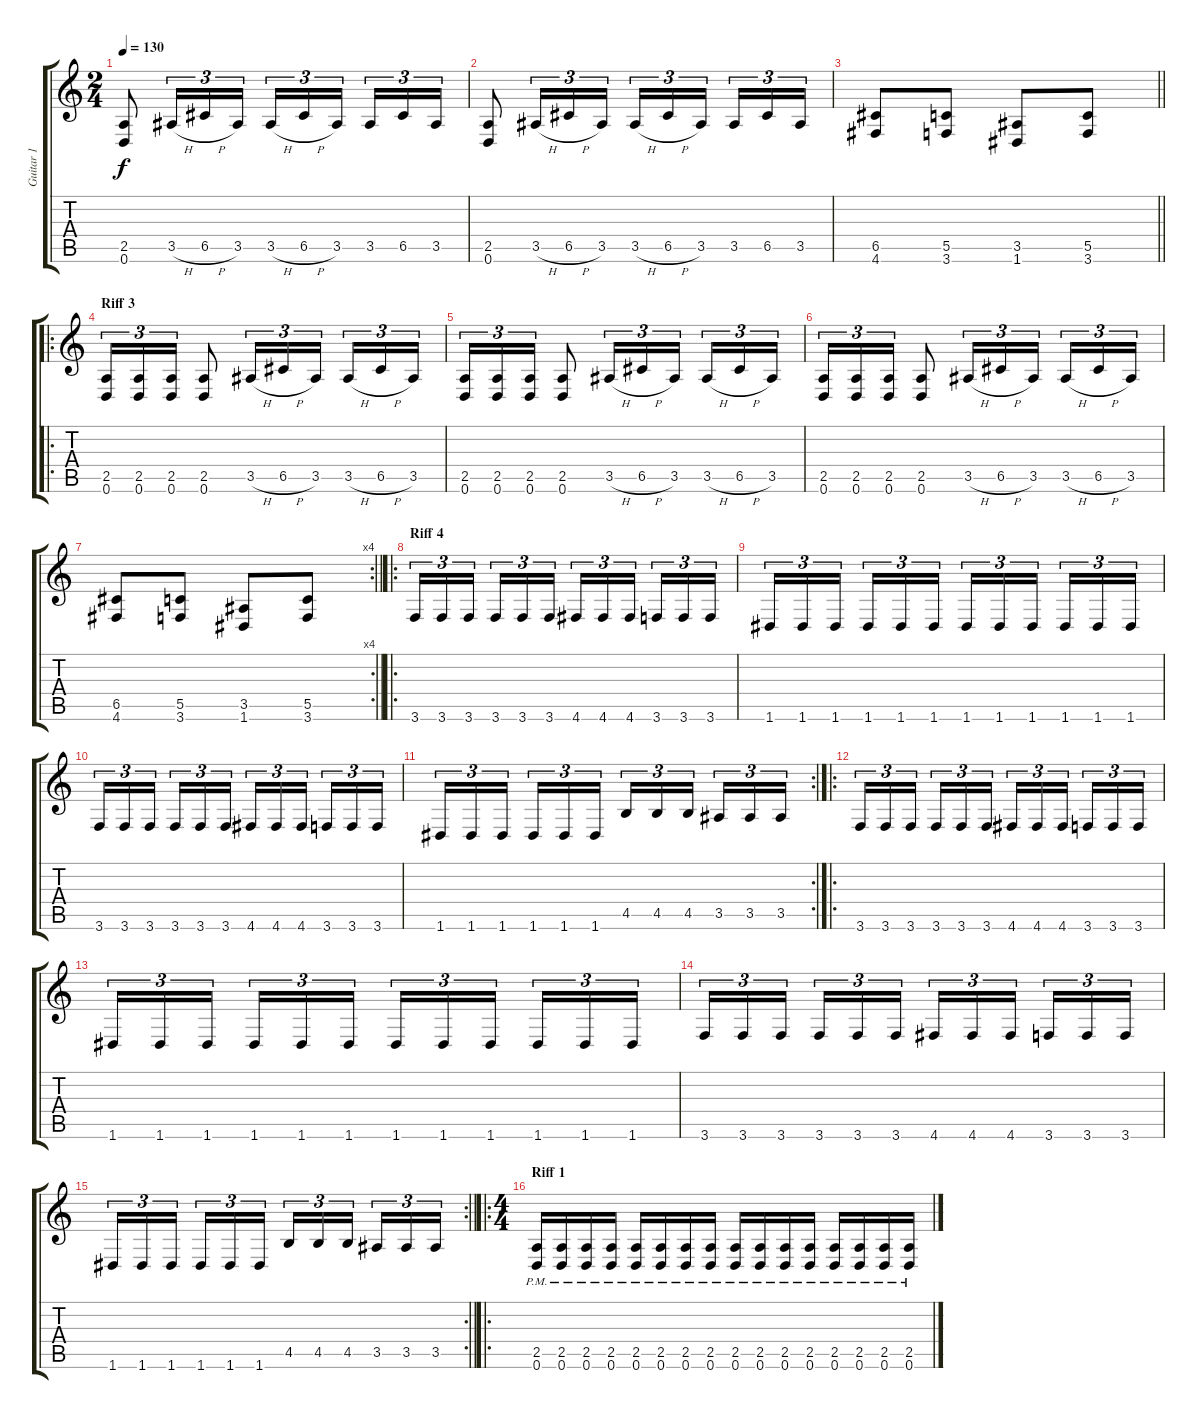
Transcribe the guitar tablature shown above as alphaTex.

\track ("Guitar 1" "Guitar 1") {instrument distortionguitar}
\staff {score tabs}
\tuning (D4 A3 F3 C3 G2 D2) {hide}
\ts (2 4)
\tempo 130
\clef g2
\ks c
(2.5 0.6).8{dy f} 3.5{h}.16{tu (3 2)} 6.5{h}.16{tu (3 2)} 3.5.16{tu (3 2)} 3.5{h}.16{tu (3 2)} 6.5{h}.16{tu (3 2)} 3.5.16{tu (3 2) beam splitsecondary} 3.5.16{tu (3 2)} 6.5.16{tu (3 2)} 3.5.16{tu (3 2)} |
(2.5 0.6).8 3.5{h}.16{tu (3 2)} 6.5{h}.16{tu (3 2)} 3.5.16{tu (3 2)} 3.5{h}.16{tu (3 2)} 6.5{h}.16{tu (3 2)} 3.5.16{tu (3 2) beam splitsecondary} 3.5.16{tu (3 2)} 6.5.16{tu (3 2)} 3.5.16{tu (3 2)} |
\barLineRight lightlight
(6.5 4.6).8 (5.5 3.6).8 (3.5 1.6).8 (5.5 3.6).8 |
\ro
\section ("" "Riff 3")
(2.5 0.6).16{tu (3 2)} (2.5 0.6).16{tu (3 2)} (2.5 0.6).16{tu (3 2)} (2.5 0.6).8 3.5{h}.16{tu (3 2)} 6.5{h}.16{tu (3 2)} 3.5.16{tu (3 2) beam splitsecondary} 3.5{h}.16{tu (3 2)} 6.5{h}.16{tu (3 2)} 3.5.16{tu (3 2)} |
(2.5 0.6).16{tu (3 2)} (2.5 0.6).16{tu (3 2)} (2.5 0.6).16{tu (3 2)} (2.5 0.6).8 3.5{h}.16{tu (3 2)} 6.5{h}.16{tu (3 2)} 3.5.16{tu (3 2) beam splitsecondary} 3.5{h}.16{tu (3 2)} 6.5{h}.16{tu (3 2)} 3.5.16{tu (3 2)} |
(2.5 0.6).16{tu (3 2)} (2.5 0.6).16{tu (3 2)} (2.5 0.6).16{tu (3 2)} (2.5 0.6).8 3.5{h}.16{tu (3 2)} 6.5{h}.16{tu (3 2)} 3.5.16{tu (3 2) beam splitsecondary} 3.5{h}.16{tu (3 2)} 6.5{h}.16{tu (3 2)} 3.5.16{tu (3 2)} |
\rc 4
\barLineRight lightlight
(6.5 4.6).8 (5.5 3.6).8 (3.5 1.6).8 (5.5 3.6).8 |
\ro
\section ("" "Riff 4")
3.6.16{tu (3 2)} 3.6.16{tu (3 2)} 3.6.16{tu (3 2) beam splitsecondary} 3.6.16{tu (3 2)} 3.6.16{tu (3 2)} 3.6.16{tu (3 2)} 4.6.16{tu (3 2)} 4.6.16{tu (3 2)} 4.6.16{tu (3 2) beam splitsecondary} 3.6.16{tu (3 2)} 3.6.16{tu (3 2)} 3.6.16{tu (3 2)} |
1.6.16{tu (3 2)} 1.6.16{tu (3 2)} 1.6.16{tu (3 2) beam splitsecondary} 1.6.16{tu (3 2)} 1.6.16{tu (3 2)} 1.6.16{tu (3 2)} 1.6.16{tu (3 2)} 1.6.16{tu (3 2)} 1.6.16{tu (3 2) beam splitsecondary} 1.6.16{tu (3 2)} 1.6.16{tu (3 2)} 1.6.16{tu (3 2)} |
3.6.16{tu (3 2)} 3.6.16{tu (3 2)} 3.6.16{tu (3 2) beam splitsecondary} 3.6.16{tu (3 2)} 3.6.16{tu (3 2)} 3.6.16{tu (3 2)} 4.6.16{tu (3 2)} 4.6.16{tu (3 2)} 4.6.16{tu (3 2) beam splitsecondary} 3.6.16{tu (3 2)} 3.6.16{tu (3 2)} 3.6.16{tu (3 2)} |
\rc 2
1.6.16{tu (3 2)} 1.6.16{tu (3 2)} 1.6.16{tu (3 2) beam splitsecondary} 1.6.16{tu (3 2)} 1.6.16{tu (3 2)} 1.6.16{tu (3 2)} 4.5.16{tu (3 2)} 4.5.16{tu (3 2)} 4.5.16{tu (3 2) beam splitsecondary} 3.5.16{tu (3 2)} 3.5.16{tu (3 2)} 3.5.16{tu (3 2)} |
\ro
3.6.16{tu (3 2)} 3.6.16{tu (3 2)} 3.6.16{tu (3 2) beam splitsecondary} 3.6.16{tu (3 2)} 3.6.16{tu (3 2)} 3.6.16{tu (3 2)} 4.6.16{tu (3 2)} 4.6.16{tu (3 2)} 4.6.16{tu (3 2) beam splitsecondary} 3.6.16{tu (3 2)} 3.6.16{tu (3 2)} 3.6.16{tu (3 2)} |
1.6.16{tu (3 2)} 1.6.16{tu (3 2)} 1.6.16{tu (3 2) beam splitsecondary} 1.6.16{tu (3 2)} 1.6.16{tu (3 2)} 1.6.16{tu (3 2)} 1.6.16{tu (3 2)} 1.6.16{tu (3 2)} 1.6.16{tu (3 2) beam splitsecondary} 1.6.16{tu (3 2)} 1.6.16{tu (3 2)} 1.6.16{tu (3 2)} |
3.6.16{tu (3 2)} 3.6.16{tu (3 2)} 3.6.16{tu (3 2) beam splitsecondary} 3.6.16{tu (3 2)} 3.6.16{tu (3 2)} 3.6.16{tu (3 2)} 4.6.16{tu (3 2)} 4.6.16{tu (3 2)} 4.6.16{tu (3 2) beam splitsecondary} 3.6.16{tu (3 2)} 3.6.16{tu (3 2)} 3.6.16{tu (3 2)} |
\rc 2
\barLineRight lightlight
1.6.16{tu (3 2)} 1.6.16{tu (3 2)} 1.6.16{tu (3 2) beam splitsecondary} 1.6.16{tu (3 2)} 1.6.16{tu (3 2)} 1.6.16{tu (3 2)} 4.5.16{tu (3 2)} 4.5.16{tu (3 2)} 4.5.16{tu (3 2) beam splitsecondary} 3.5.16{tu (3 2)} 3.5.16{tu (3 2)} 3.5.16{tu (3 2)} |
\ro
\ts (4 4)
\section ("" "Riff 1")
(2.5{pm} 0.6{pm}).16 (2.5{pm} 0.6{pm}).16 (2.5{pm} 0.6{pm}).16 (2.5{pm} 0.6{pm}).16 (2.5{pm} 0.6{pm}).16 (2.5{pm} 0.6{pm}).16 (2.5{pm} 0.6{pm}).16 (2.5{pm} 0.6{pm}).16 (2.5{pm} 0.6{pm}).16 (2.5{pm} 0.6{pm}).16 (2.5{pm} 0.6{pm}).16 (2.5{pm} 0.6{pm}).16 (2.5{pm} 0.6{pm}).16 (2.5{pm} 0.6{pm}).16 (2.5{pm} 0.6{pm}).16 (2.5{pm} 0.6{pm}).16
